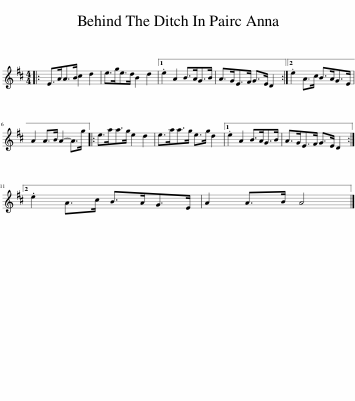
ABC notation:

X:1
L:1/8
M:4/4
I:linebreak $
K:D
V:1 treble
V:1
|: E>AA>B c2 d2 | e>ge>d B2 d2 |1 .e2 A2 B>AG>B | A>GE>F G>E D2 :|2 .e2 A>c B>AG>E |$ %5
 A2 A>B A2- A>g |: e>aa>g e2 d2 | e>aa>g e>g d2 |1 .e2 A2 B>AG>B | A>GE>F G>E D2 :|2$ %10
 .e2 A>c B>AG>E | A2 A>B A4 |] %12
